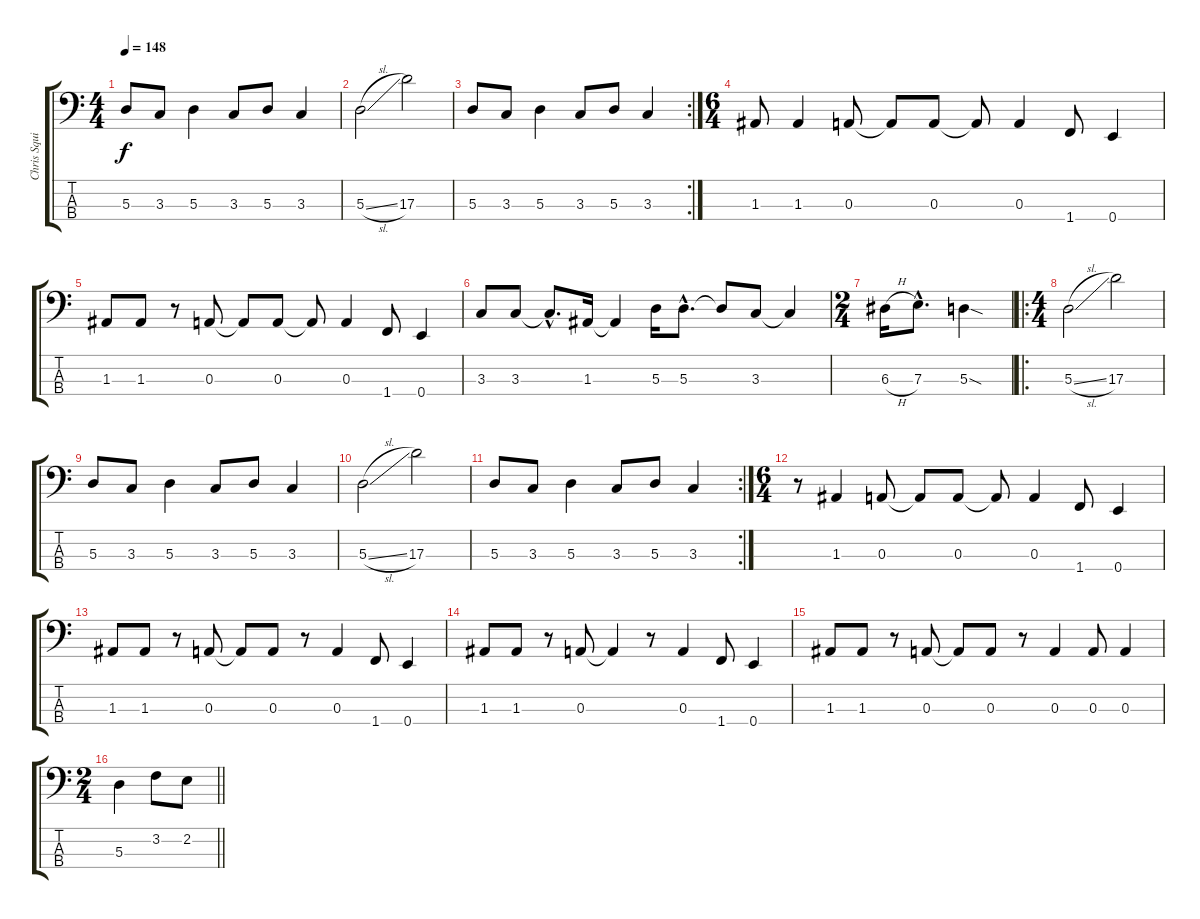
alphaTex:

\track ("Chris Squire" "Chris Squi") {instrument electricbasspick}
\staff {score tabs}
\tuning (G2 D2 A1 E1) {hide}
\ts (4 4)
\tempo 148
\clef f4
\ks c
5.3.8{dy f} 3.3.8 5.3.4 3.3.8 5.3.8 3.3.4 |
5.3{sl}.2 17.3.2 |
\rc 2
5.3.8 3.3.8 5.3.4 3.3.8 5.3.8 3.3.4 |
\ts (6 4)
1.3.8 1.3.4 0.3.8 0.3{t}.8 0.3.8 0.3{t}.8 0.3.4 1.4.8 0.4.4 |
1.3.8 1.3.8 r.8 0.3.8 0.3{t}.8 0.3.8 0.3{t}.8 0.3.4 1.4.8 0.4.4 |
3.3.8 3.3.8 3.3{hac t}.8{d} 1.3.16 1.3{t}.4 5.3.16 5.3{hac}.8{d} 5.3{t}.8 3.3.8 3.3{t}.4 |
\ts (2 4)
6.3{h}.16 7.3{hac}.8{d} 5.3{sod}.4 |
\ro
\ts (4 4)
5.3{sl}.2 17.3.2 |
5.3.8 3.3.8 5.3.4 3.3.8 5.3.8 3.3.4 |
5.3{sl}.2 17.3.2 |
\rc 2
5.3.8 3.3.8 5.3.4 3.3.8 5.3.8 3.3.4 |
\ts (6 4)
r.8 1.3.4 0.3.8 0.3{t}.8 0.3.8 0.3{t}.8 0.3.4 1.4.8 0.4.4 |
1.3.8 1.3.8 r.8 0.3.8 0.3{t}.8 0.3.8 r.8 0.3.4 1.4.8 0.4.4 |
1.3.8 1.3.8 r.8 0.3.8 0.3{t}.4 r.8 0.3.4 1.4.8 0.4.4 |
1.3.8 1.3.8 r.8 0.3.8 0.3{t}.8 0.3.8 r.8 0.3.4 0.3.8 0.3.4 |
\ts (2 4)
\barLineRight lightlight
5.3.4 3.2.8 2.2.8
